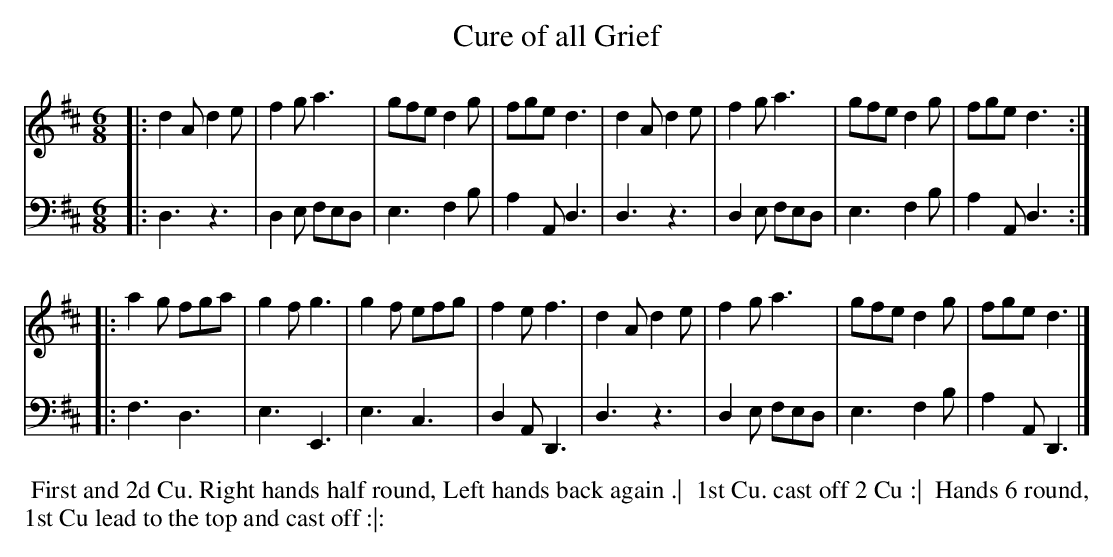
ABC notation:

X:1
T: Cure of all Grief
M: 6/8
L: 1/8
K: D
V: 1
|:\
d2A d2e | f2g a3 | gfe d2g | fge d3 |\
d2A d2e | f2g a3 | gfe d2g | fge d3 :|
|:\
a2g fga | g2f g3 | g2f efg | f2e f3 |\
d2A d2e | f2g a3 | gfe d2g | fge d3 |]
V: 2 clef=bass middle=d
|:\
d3 z3 | d2e fed | e3 f2b | a2A d3 |\
d3 z3 | d2e fed | e3 f2b | a2A d3 :|
|:\
f3 d3 | e3  E3  | e3 c3  | d2A D3 |\
d3 z3 | d2e fed | e3 f2b | a2A D3 |]
